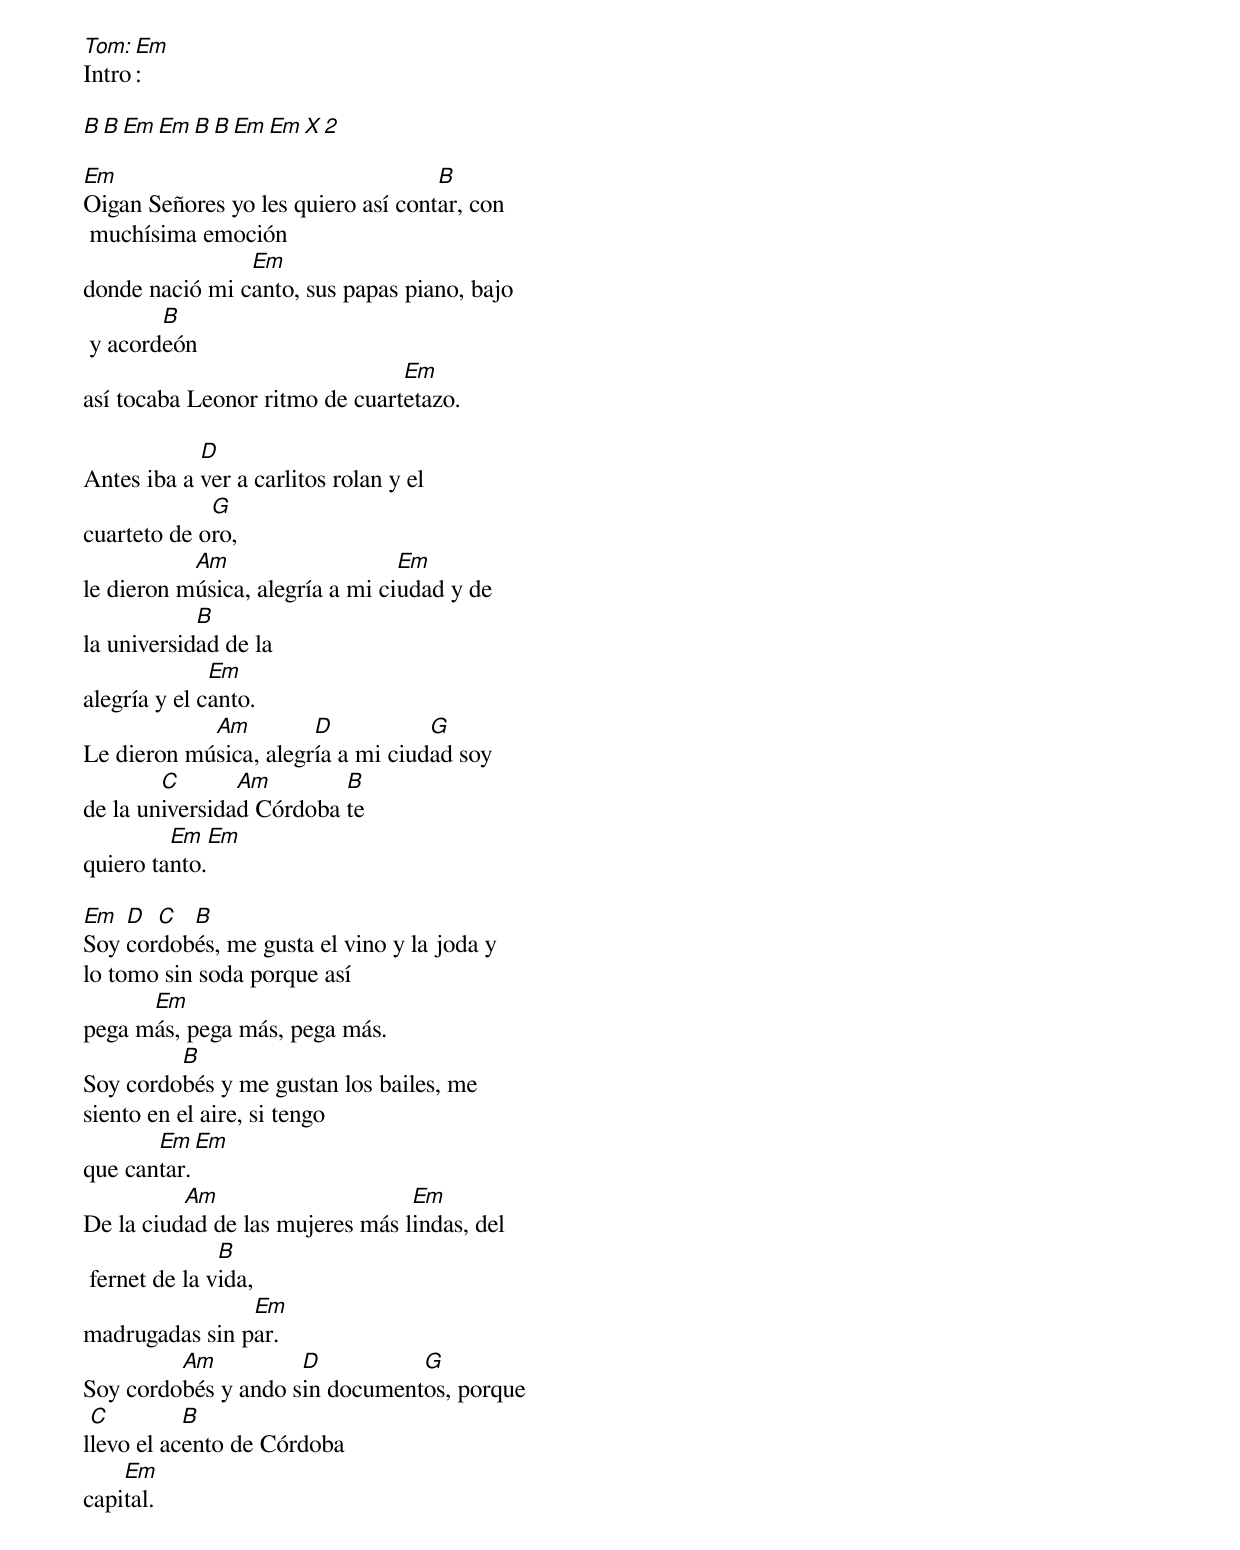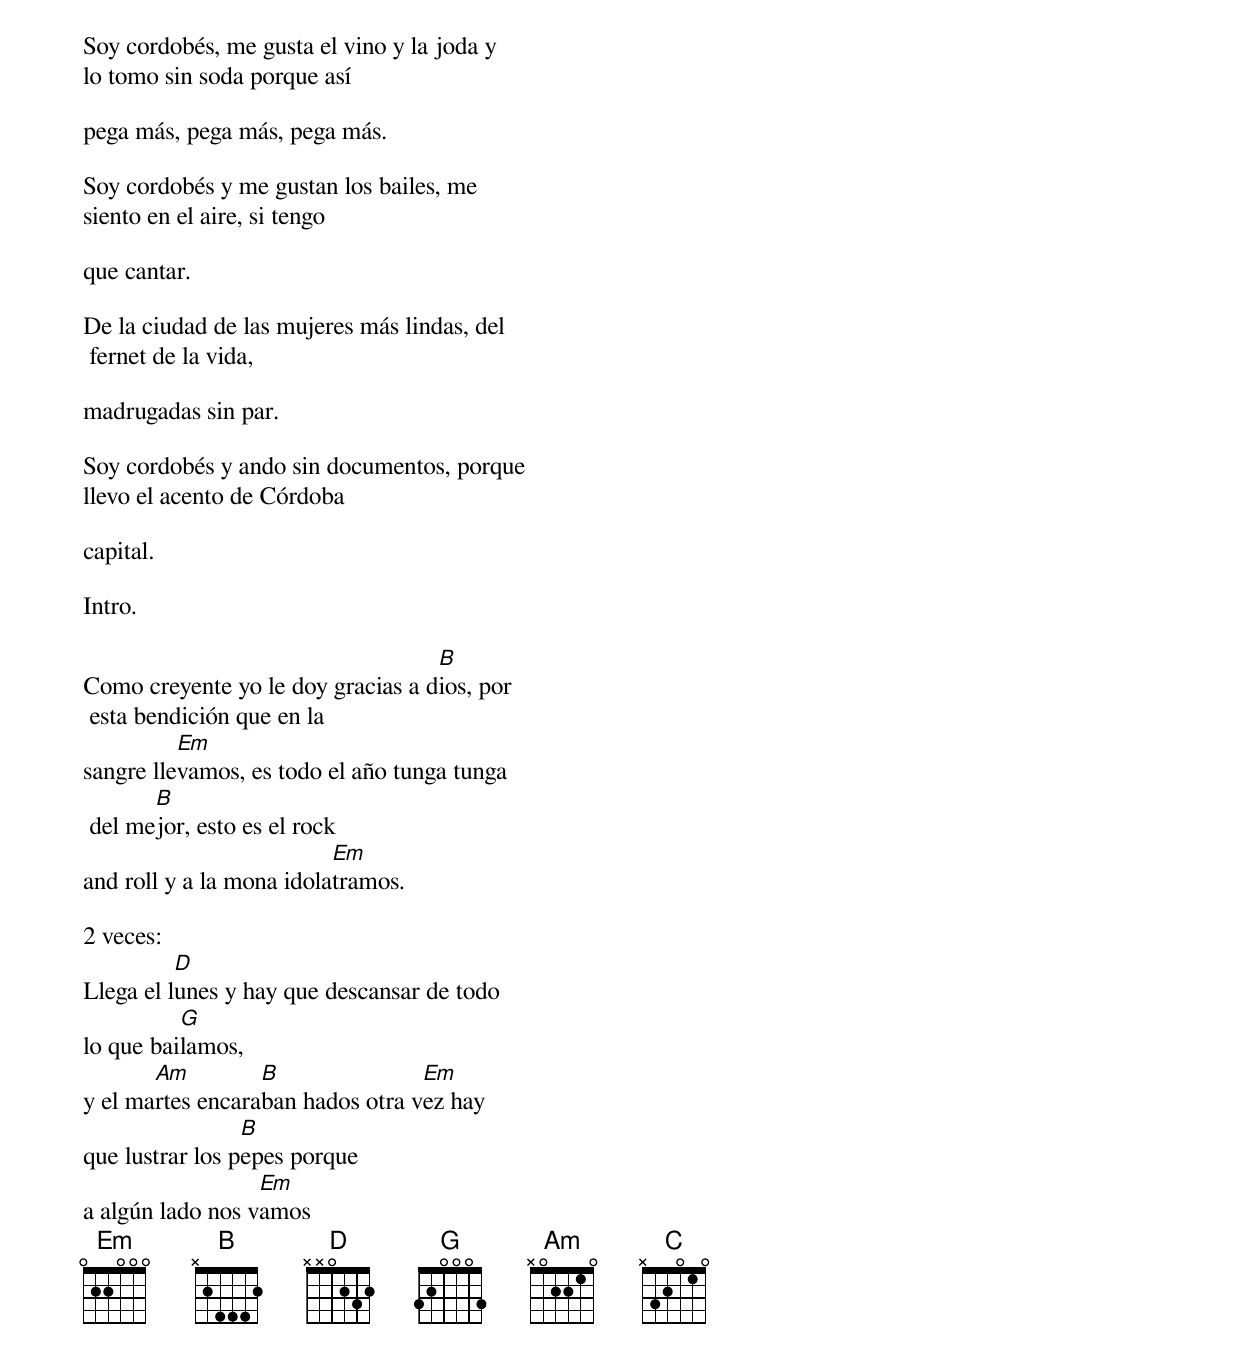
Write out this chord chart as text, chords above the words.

Tom: Em
Intro:

B  B  Em  Em  B  B  Em  Em     X 2

Em                                  B
Oigan Señores yo les quiero así contar, con
 muchísima emoción
                Em
donde nació mi canto, sus papas piano, bajo
        B
 y acordeón
                                Em
así tocaba Leonor ritmo de cuartetazo.

            D
Antes iba a ver a carlitos rolan y el
             G
cuarteto de oro,
           Am                    Em
le dieron música, alegría a mi ciudad y de
            B
la universidad de la
              Em
alegría y el canto.
            Am         D           G
Le dieron música, alegría a mi ciudad soy
        C       Am        B
de la universidad Córdoba te
         Em    Em
quiero tanto.

Em  D  C  B
Soy cordobés, me gusta el vino y la joda y
lo tomo sin soda porque así
      Em
pega más, pega más, pega más.
         B
Soy cordobés y me gustan los bailes, me
siento en el aire, si tengo
       Em    Em
que cantar.
          Am                     Em
De la ciudad de las mujeres más lindas, del
               B
 fernet de la vida,
                Em
madrugadas sin par.
         Am          D          G
Soy cordobés y ando sin documentos, porque
 C         B
llevo el acento de Córdoba
    Em
capital.

Soy cordobés, me gusta el vino y la joda y
lo tomo sin soda porque así

pega más, pega más, pega más.

Soy cordobés y me gustan los bailes, me
siento en el aire, si tengo

que cantar.

De la ciudad de las mujeres más lindas, del
 fernet de la vida,

madrugadas sin par.

Soy cordobés y ando sin documentos, porque
llevo el acento de Córdoba

capital.

Intro.

                                   B
Como creyente yo le doy gracias a dios, por
 esta bendición que en la
          Em
sangre llevamos, es todo el año tunga tunga
       B
 del mejor, esto es el rock
                          Em
and roll y a la mona idolatramos.

2 veces:
          D
Llega el lunes y hay que descansar de todo
          G
lo que bailamos,
       Am         B               Em
y el martes encaraban hados otra vez hay
                 B
que lustrar los pepes porque
                  Em
a algún lado nos vamos
